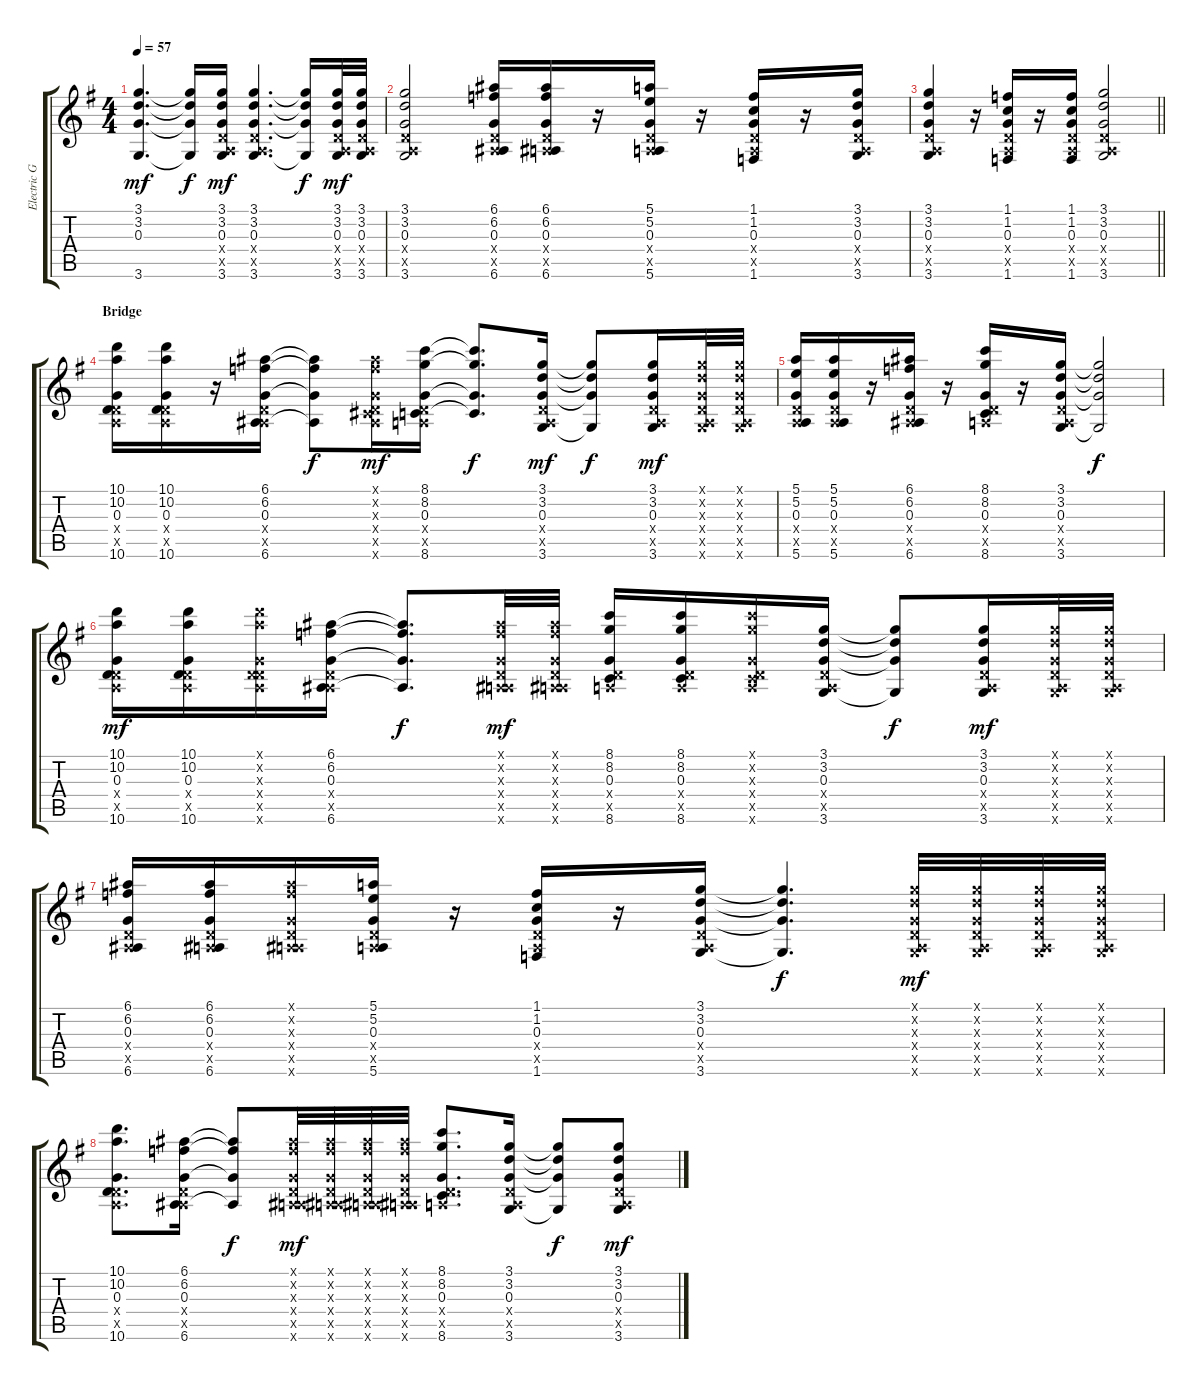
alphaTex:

\track ("Electric Gtr. 1" "Electric G") {instrument electricguitarclean}
\staff {score tabs}
\tuning (E4 B3 G3 D3 A2 E2) {hide}
\ts (4 4)
\tempo 57
\clef g2
\ks g
(3.1 3.2 0.3{t} 3.6).4{d dy mf} (3.1{t} 3.2{t} 0.3{t} 3.6{t}).16{dy f} (3.1 3.2 0.3 0.4{x} 0.5{x} 3.6).16{dy mf} (3.1 3.2 0.3 0.4{x} 0.5{x} 3.6).4{d} (3.1{t} 3.2{t} 0.3{t} 3.6{t}).16{dy f} (3.1 3.2 0.3 0.4{x} 0.5{x} 3.6).32{dy mf} (3.1 3.2 0.3 0.4{x} 0.5{x} 3.6).32 |
(3.1 3.2 0.3 0.4{x} 0.5{x} 3.6).2 (6.1 6.2 0.3 0.4{x} 0.5{x} 6.6).16 (6.1 6.2 0.3 0.4{x} 0.5{x} 6.6).16 r.16 (5.1 5.2 0.3 0.4{x} 0.5{x} 5.6).16 r.16 (1.1 1.2 0.3 0.4{x} 0.5{x} 1.6).16 r.16 (3.1 3.2 0.3 0.4{x} 0.5{x} 3.6).16 |
\barLineRight lightlight
(3.1 3.2 0.3 0.4{x} 0.5{x} 3.6).4 r.16 (1.1 1.2 0.3 0.4{x} 0.5{x} 1.6).16 r.16 (1.1 1.2 0.3 0.4{x} 0.5{x} 1.6).16 (3.1 3.2 0.3 0.4{x} 0.5{x} 3.6).2 |
\section ("" "Bridge")
(10.1 10.2 0.3 0.4{x} 0.5{x} 10.6).16 (10.1 10.2 0.3 0.4{x} 0.5{x} 10.6).16 r.16 (6.1 6.2 0.3 0.4{x} 0.5{x} 6.6).16 (6.1{t} 6.2{t} 0.3{t} 6.6{t}).8{dy f} (6.1{x} 6.2{x} 0.3{x} 0.4{x} 4.5{x} 6.6{x}).16{dy mf} (8.1 8.2 0.3 0.4{x} 0.5{x} 8.6).16 (8.1{t} 8.2{t} 0.3{t} 8.6{t}).8{d dy f} (3.1 3.2 0.3 0.4{x} 0.5{x} 3.6).16{dy mf} (3.1{t} 3.2{t} 0.3{t} 3.6{t}).8{dy f} (3.1 3.2 0.3 0.4{x} 0.5{x} 3.6).16{dy mf} (3.1{x} 3.2{x} 0.3{x} 0.4{x} 0.5{x} 3.6{x}).32 (3.1{x} 3.2{x} 0.3{x} 0.4{x} 0.5{x} 3.6{x}).32 |
(5.1 5.2 0.3 0.4{x} 0.5{x} 5.6).16 (5.1 5.2 0.3 0.4{x} 0.5{x} 5.6).16 r.16 (6.1 6.2 0.3 0.4{x} 0.5{x} 6.6).16 r.16 (8.1 8.2 0.3 0.4{x} 0.5{x} 8.6).16 r.16 (3.1 3.2 0.3 0.4{x} 0.5{x} 3.6).16 (3.1{t} 3.2{t} 0.3{t} 3.6{t}).2{dy f} |
(10.1 10.2 0.3 0.4{x} 0.5{x} 10.6).16{dy mf} (10.1 10.2 0.3 0.4{x} 0.5{x} 10.6).16 (10.1{x} 10.2{x} 0.3{x} 0.4{x} 0.5{x} 10.6{x}).16 (6.1 6.2 0.3 0.4{x} 0.5{x} 6.6).16 (6.1{t} 6.2{t} 0.3{t} 6.6{t}).8{d dy f} (6.1{x} 6.2{x} 0.3{x} 0.4{x} 0.5{x} 6.6{x}).32{dy mf} (6.1{x} 6.2{x} 0.3{x} 0.4{x} 0.5{x} 6.6{x}).32 (8.1 8.2 0.3 0.4{x} 0.5{x} 8.6).16 (8.1 8.2 0.3 0.4{x} 0.5{x} 8.6).16 (8.1{x} 8.2{x} 0.3{x} 0.4{x} 0.5{x} 8.6{x}).16 (3.1 3.2 0.3 0.4{x} 0.5{x} 3.6).16 (3.1{t} 3.2{t} 0.3{t} 3.6{t}).8{dy f} (3.1 3.2 0.3 0.4{x} 0.5{x} 3.6).16{dy mf} (3.1{x} 3.2{x} 0.3{x} 0.4{x} 0.5{x} 3.6{x}).32 (3.1{x} 3.2{x} 0.3{x} 0.4{x} 0.5{x} 3.6{x}).32 |
(6.1 6.2 0.3 0.4{x} 0.5{x} 6.6).16 (6.1 6.2 0.3 0.4{x} 0.5{x} 6.6).16 (6.1{x} 6.2{x} 0.3{x} 0.4{x} 0.5{x} 6.6{x}).16 (5.1 5.2 0.3 0.4{x} 0.5{x} 5.6).16 r.16 (1.1 1.2 0.3 0.4{x} 0.5{x} 1.6).16 r.16 (3.1 3.2 0.3 0.4{x} 0.5{x} 3.6).16 (3.1{t} 3.2{t} 0.3{t} 3.6{t}).4{d dy f} (3.1{x} 3.2{x} 0.3{x} 0.4{x} 0.5{x} 3.6{x}).32{dy mf} (3.1{x} 3.2{x} 0.3{x} 0.4{x} 0.5{x} 3.6{x}).32 (3.1{x} 3.2{x} 0.3{x} 0.4{x} 0.5{x} 3.6{x}).32 (3.1{x} 3.2{x} 0.3{x} 0.4{x} 0.5{x} 3.6{x}).32 |
(10.1 10.2 0.3 0.4{x} 0.5{x} 10.6).8{d} (6.1 6.2 0.3 0.4{x} 0.5{x} 6.6).16 (6.1{t} 6.2{t} 0.3{t} 6.6{t}).8{dy f} (6.1{x} 6.2{x} 0.3{x} 0.4{x} 0.5{x} 6.6{x}).32{dy mf} (6.1{x} 6.2{x} 0.3{x} 0.4{x} 0.5{x} 6.6{x}).32 (6.1{x} 6.2{x} 0.3{x} 0.4{x} 0.5{x} 6.6{x}).32 (6.1{x} 6.2{x} 0.3{x} 0.4{x} 0.5{x} 6.6{x}).32 (8.1 8.2 0.3 0.4{x} 0.5{x} 8.6).8{d} (3.1 3.2 0.3 0.4{x} 0.5{x} 3.6).16 (3.1{t} 3.2{t} 0.3{t} 3.6{t}).8{dy f} (3.1 3.2 0.3 0.4{x} 0.5{x} 3.6).8{dy mf}
